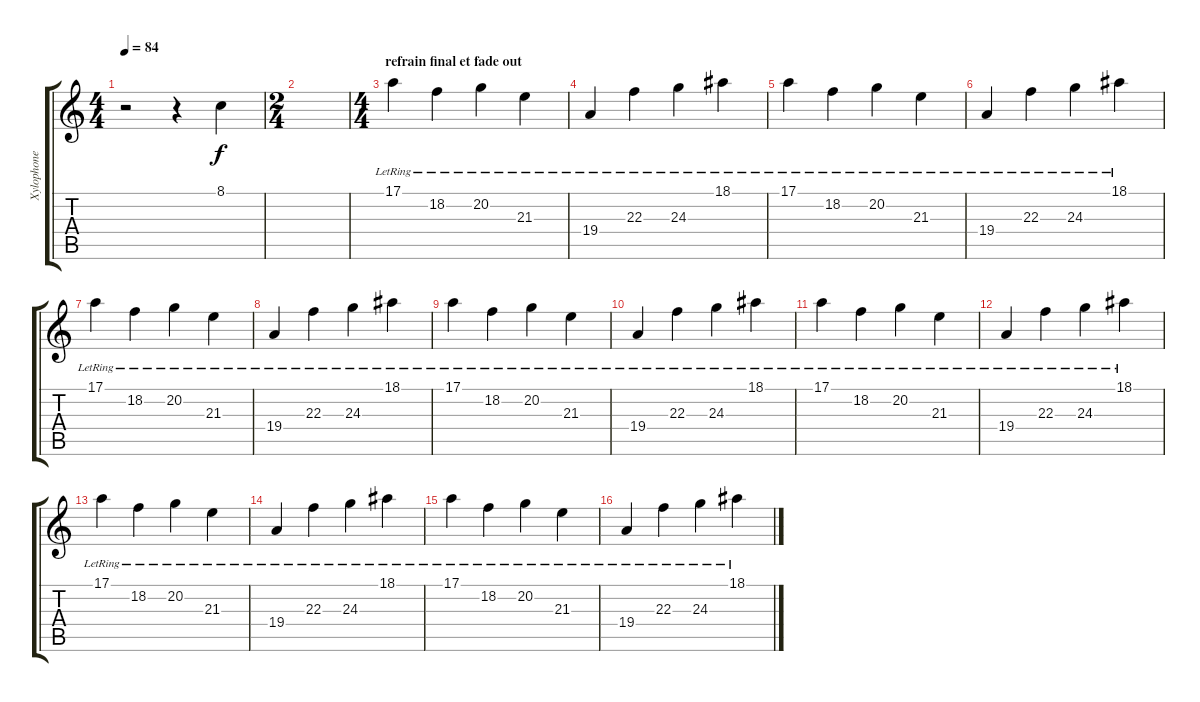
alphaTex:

\track ("Xylophone" "Xylophone") {instrument musicbox}
\staff {score tabs}
\tuning (E4 B3 G3 D3 A2 E2) {hide}
\ts (4 4)
\tempo 84
\clef g2
\ks c
r.2{dy f} r.4 8.1.4 |
\ts (2 4)
|
\ts (4 4)
\section ("" "refrain final et fade out")
17.1{lr}.4{volume 16 instrument tubularbells} 18.2{lr}.4 20.2{lr}.4 21.3{lr}.4 |
19.4{lr}.4 22.3{lr}.4 24.3{lr}.4 18.1{lr}.4 |
17.1{lr}.4 18.2{lr}.4 20.2{lr}.4 21.3{lr}.4 |
19.4{lr}.4 22.3{lr}.4 24.3{lr}.4 18.1{lr}.4 |
17.1{lr}.4{volume 16 instrument tubularbells} 18.2{lr}.4 20.2{lr}.4 21.3{lr}.4 |
19.4{lr}.4 22.3{lr}.4 24.3{lr}.4 18.1{lr}.4 |
17.1{lr}.4 18.2{lr}.4 20.2{lr}.4 21.3{lr}.4 |
19.4{lr}.4 22.3{lr}.4 24.3{lr}.4 18.1{lr}.4 |
17.1{lr}.4{volume 8 instrument tubularbells} 18.2{lr}.4 20.2{lr}.4 21.3{lr}.4 |
19.4{lr}.4 22.3{lr}.4 24.3{lr}.4 18.1{lr}.4 |
17.1{lr}.4 18.2{lr}.4 20.2{lr}.4 21.3{lr}.4 |
19.4{lr}.4 22.3{lr}.4 24.3{lr}.4 18.1{lr}.4 |
17.1{lr}.4{volume 0 instrument tubularbells} 18.2{lr}.4 20.2{lr}.4 21.3{lr}.4 |
19.4{lr}.4 22.3{lr}.4 24.3{lr}.4 18.1{lr}.4
